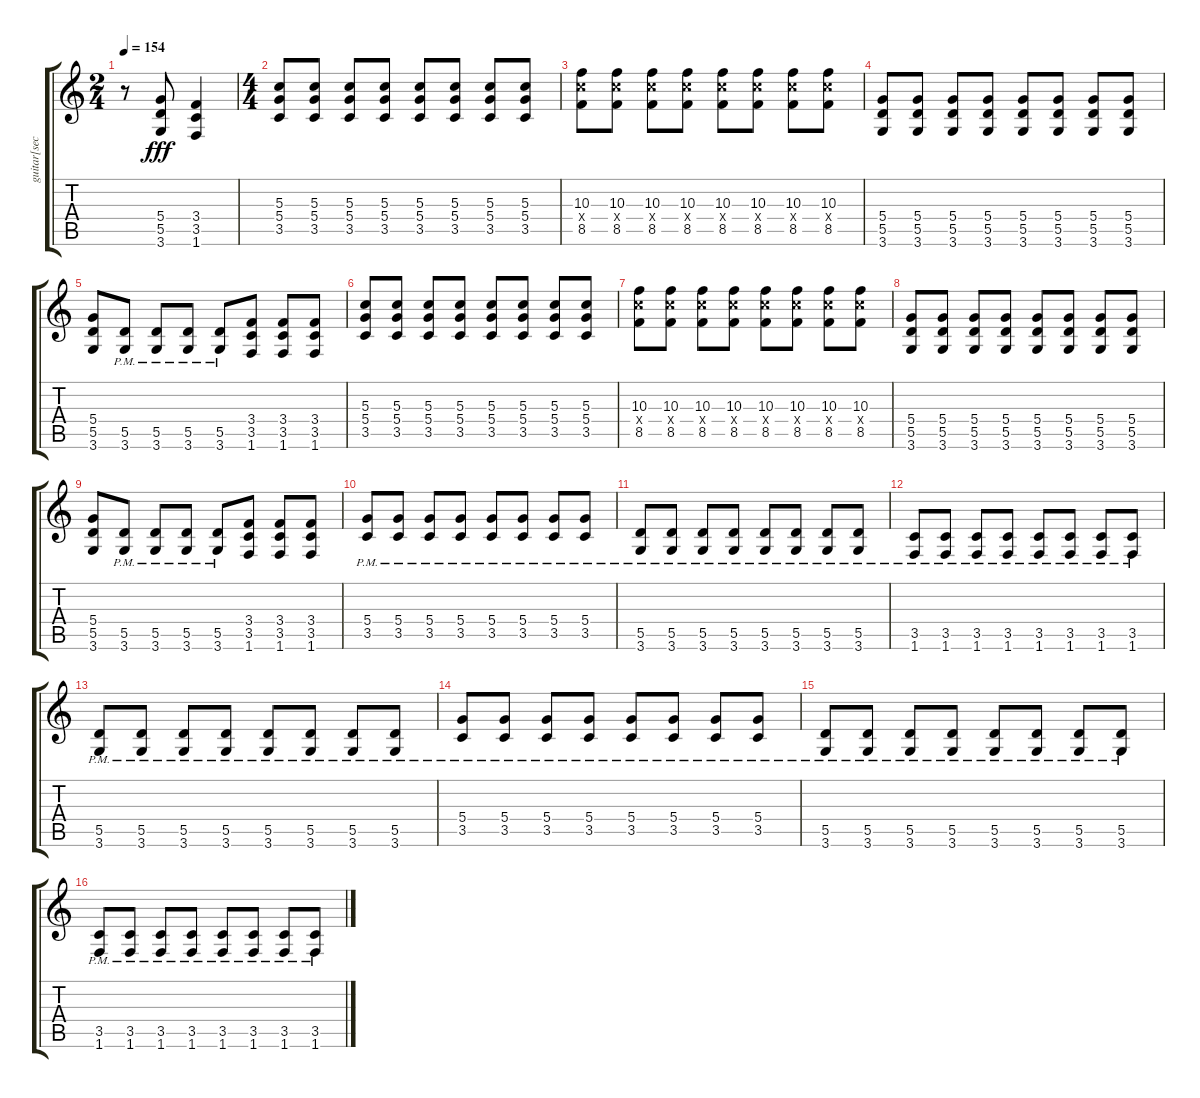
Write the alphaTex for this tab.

\track ("guitar[second rhythm]" "guitar[sec") {instrument overdrivenguitar}
\staff {score tabs}
\tuning (E4 B3 G3 D3 A2 E2) {hide}
\ts (2 4)
\tempo 154
\clef g2
\ks c
r.8{dy fff instrument overdrivenguitar} (5.4 5.5 3.6).8 (3.4 3.5 1.6).4 |
\ts (4 4)
(5.3 5.4 3.5).8 (5.3 5.4 3.5).8 (5.3 5.4 3.5).8 (5.3 5.4 3.5).8 (5.3 5.4 3.5).8 (5.3 5.4 3.5).8 (5.3 5.4 3.5).8 (5.3 5.4 3.5).8 |
(10.3 10.4{x} 8.5).8 (10.3 10.4{x} 8.5).8 (10.3 10.4{x} 8.5).8 (10.3 10.4{x} 8.5).8 (10.3 10.4{x} 8.5).8 (10.3 10.4{x} 8.5).8 (10.3 10.4{x} 8.5).8 (10.3 10.4{x} 8.5).8 |
(5.4 5.5 3.6).8 (5.4 5.5 3.6).8 (5.4 5.5 3.6).8 (5.4 5.5 3.6).8 (5.4 5.5 3.6).8 (5.4 5.5 3.6).8 (5.4 5.5 3.6).8 (5.4 5.5 3.6).8 |
(5.4 5.5 3.6).8 (5.5{pm} 3.6{pm}).8 (5.5{pm} 3.6{pm}).8 (5.5{pm} 3.6{pm}).8 (5.5{pm} 3.6{pm}).8 (3.4 3.5 1.6).8 (3.4 3.5 1.6).8 (3.4 3.5 1.6).8 |
(5.3 5.4 3.5).8 (5.3 5.4 3.5).8 (5.3 5.4 3.5).8 (5.3 5.4 3.5).8 (5.3 5.4 3.5).8 (5.3 5.4 3.5).8 (5.3 5.4 3.5).8 (5.3 5.4 3.5).8 |
(10.3 10.4{x} 8.5).8 (10.3 10.4{x} 8.5).8 (10.3 10.4{x} 8.5).8 (10.3 10.4{x} 8.5).8 (10.3 10.4{x} 8.5).8 (10.3 10.4{x} 8.5).8 (10.3 10.4{x} 8.5).8 (10.3 10.4{x} 8.5).8 |
(5.4 5.5 3.6).8 (5.4 5.5 3.6).8 (5.4 5.5 3.6).8 (5.4 5.5 3.6).8 (5.4 5.5 3.6).8 (5.4 5.5 3.6).8 (5.4 5.5 3.6).8 (5.4 5.5 3.6).8 |
(5.4 5.5 3.6).8 (5.5{pm} 3.6{pm}).8 (5.5{pm} 3.6{pm}).8 (5.5{pm} 3.6{pm}).8 (5.5{pm} 3.6{pm}).8 (3.4 3.5 1.6).8 (3.4 3.5 1.6).8 (3.4 3.5 1.6).8 |
(5.4{pm} 3.5{pm}).8 (5.4{pm} 3.5{pm}).8 (5.4{pm} 3.5{pm}).8 (5.4{pm} 3.5{pm}).8 (5.4{pm} 3.5{pm}).8 (5.4{pm} 3.5{pm}).8 (5.4{pm} 3.5{pm}).8 (5.4{pm} 3.5{pm}).8 |
(5.5{pm} 3.6{pm}).8 (5.5{pm} 3.6{pm}).8 (5.5{pm} 3.6{pm}).8 (5.5{pm} 3.6{pm}).8 (5.5{pm} 3.6{pm}).8 (5.5{pm} 3.6{pm}).8 (5.5{pm} 3.6{pm}).8 (5.5{pm} 3.6{pm}).8 |
(3.5{pm} 1.6{pm}).8 (3.5{pm} 1.6{pm}).8 (3.5{pm} 1.6{pm}).8 (3.5{pm} 1.6{pm}).8 (3.5{pm} 1.6{pm}).8 (3.5{pm} 1.6{pm}).8 (3.5{pm} 1.6{pm}).8 (3.5{pm} 1.6{pm}).8 |
(5.5{pm} 3.6{pm}).8 (5.5{pm} 3.6{pm}).8 (5.5{pm} 3.6{pm}).8 (5.5{pm} 3.6{pm}).8 (5.5{pm} 3.6{pm}).8 (5.5{pm} 3.6{pm}).8 (5.5{pm} 3.6{pm}).8 (5.5{pm} 3.6{pm}).8 |
(5.4{pm} 3.5{pm}).8 (5.4{pm} 3.5{pm}).8 (5.4{pm} 3.5{pm}).8 (5.4{pm} 3.5{pm}).8 (5.4{pm} 3.5{pm}).8 (5.4{pm} 3.5{pm}).8 (5.4{pm} 3.5{pm}).8 (5.4{pm} 3.5{pm}).8 |
(5.5{pm} 3.6{pm}).8 (5.5{pm} 3.6{pm}).8 (5.5{pm} 3.6{pm}).8 (5.5{pm} 3.6{pm}).8 (5.5{pm} 3.6{pm}).8 (5.5{pm} 3.6{pm}).8 (5.5{pm} 3.6{pm}).8 (5.5{pm} 3.6{pm}).8 |
(3.5{pm} 1.6{pm}).8 (3.5{pm} 1.6{pm}).8 (3.5{pm} 1.6{pm}).8 (3.5{pm} 1.6{pm}).8 (3.5{pm} 1.6{pm}).8 (3.5{pm} 1.6{pm}).8 (3.5{pm} 1.6{pm}).8 (3.5{pm} 1.6{pm}).8
